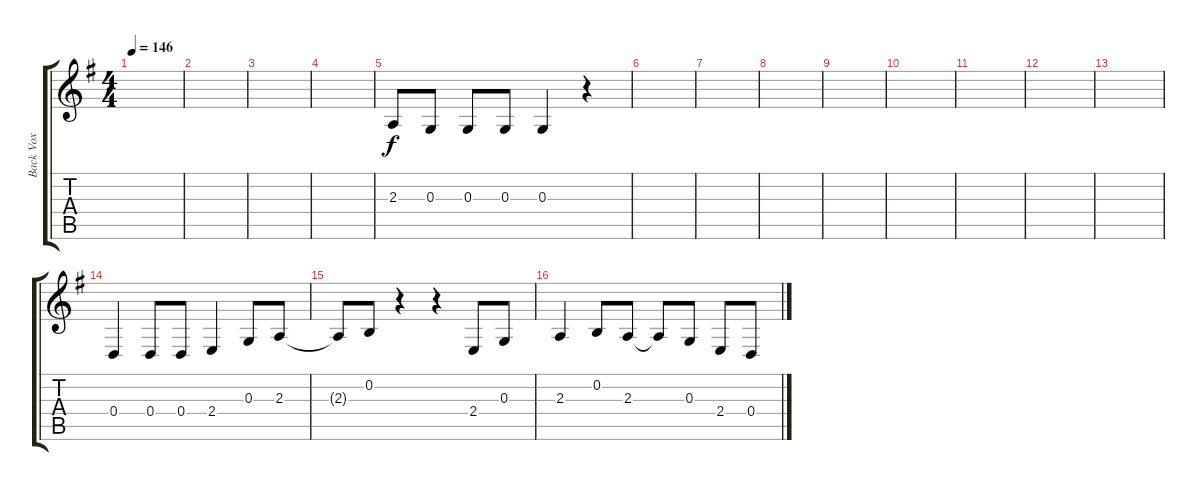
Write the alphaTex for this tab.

\track ("Back Vox" "Back Vox") {instrument synthvoice}
\staff {score tabs}
\tuning (E4 B3 G3 D3 A2 E2) {hide}
\ts (4 4)
\tempo 146
\clef g2
\ks g
|
|
|
|
2.3.8 0.3.8 0.3.8 0.3.8 0.3.4 r.4 |
|
|
|
|
|
|
|
|
0.4.4 0.4.8 0.4.8 2.4.4 0.3.8 2.3.8 |
2.3{t}.8 0.2.8 r.4 r.4 2.4.8 0.3.8 |
2.3.4 0.2.8 2.3.8 2.3{t}.8 0.3.8 2.4.8 0.4.8
